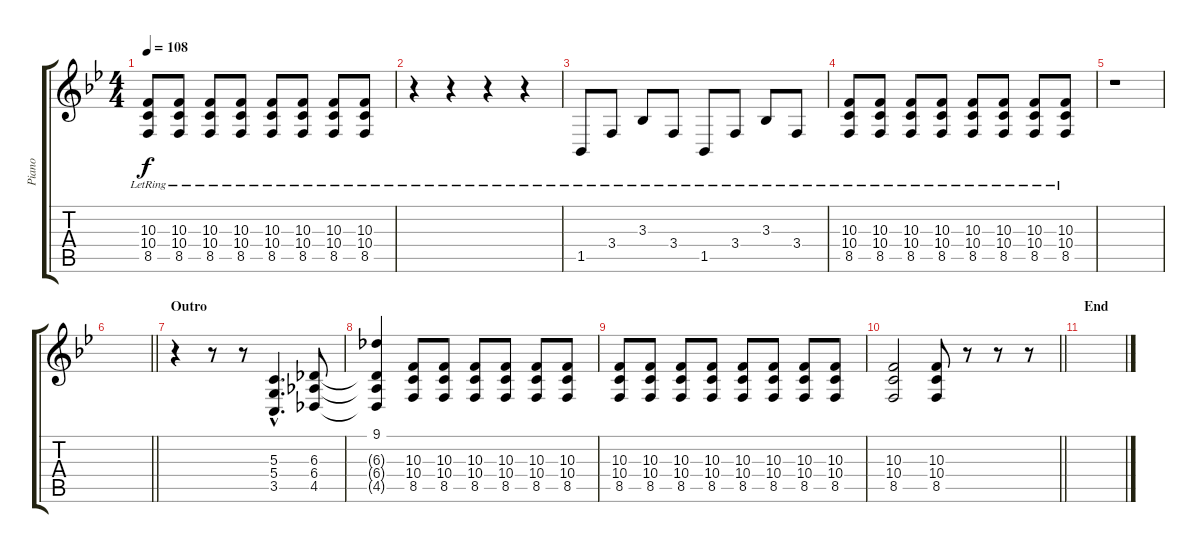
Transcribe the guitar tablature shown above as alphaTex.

\track ("Piano" "Piano") {instrument electricpiano2}
\staff {score tabs}
\tuning (E4 B3 G3 D3 A2 E2) {hide}
\ts (4 4)
\tempo 108
\clef g2
\ks bb
(10.3{lr} 10.4{lr} 8.5{lr}).8{dy f} (10.3{lr} 10.4{lr} 8.5{lr}).8 (10.3{lr} 10.4{lr} 8.5{lr}).8 (10.3{lr} 10.4{lr} 8.5{lr}).8 (10.3{lr} 10.4{lr} 8.5{lr}).8 (10.3{lr} 10.4{lr} 8.5{lr}).8 (10.3{lr} 10.4{lr} 8.5{lr}).8 (10.3{lr} 10.4{lr} 8.5{lr}).8 |
r.4 r.4 r.4 r.4 |
1.5{lr}.8 3.4{lr}.8 3.3{lr}.8 3.4{lr}.8 1.5{lr}.8 3.4{lr}.8 3.3{lr}.8 3.4{lr}.8 |
(10.3{lr} 10.4{lr} 8.5{lr}).8 (10.3{lr} 10.4{lr} 8.5{lr}).8 (10.3{lr} 10.4{lr} 8.5{lr}).8 (10.3{lr} 10.4{lr} 8.5{lr}).8 (10.3{lr} 10.4{lr} 8.5{lr}).8 (10.3{lr} 10.4{lr} 8.5{lr}).8 (10.3{lr} 10.4{lr} 8.5{lr}).8 (10.3{lr} 10.4{lr} 8.5{lr}).8 |
r.1 |
\barLineRight lightlight
|
\section ("" "Outro")
r.4 r.8 r.8 (5.3{hac} 5.4{hac} 3.5{hac}).4{d} (6.3 6.4 4.5).8 |
(9.1 6.3{t} 6.4{t} 4.5{t}).4 (10.3 10.4 8.5).8 (10.3 10.4 8.5).8 (10.3 10.4 8.5).8 (10.3 10.4 8.5).8 (10.3 10.4 8.5).8 (10.3 10.4 8.5).8 |
(10.3 10.4 8.5).8 (10.3 10.4 8.5).8 (10.3 10.4 8.5).8 (10.3 10.4 8.5).8 (10.3 10.4 8.5).8 (10.3 10.4 8.5).8 (10.3 10.4 8.5).8 (10.3 10.4 8.5).8 |
\barLineRight lightlight
(10.3 10.4 8.5).2 (10.3 10.4 8.5).8 r.8 r.8 r.8 |
\section ("" "End")
